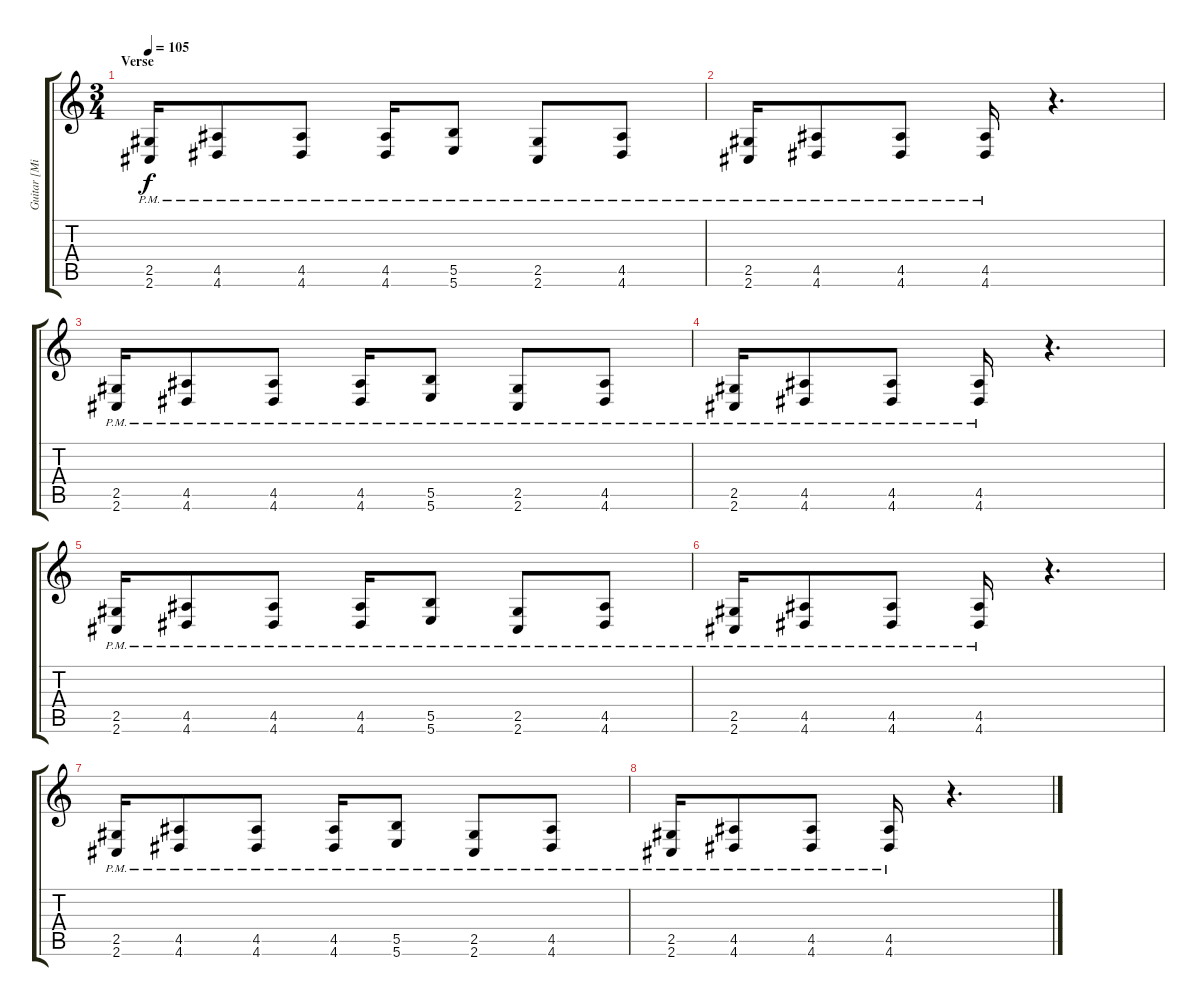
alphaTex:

\track ("Guitar [Mike Smith]" "Guitar [Mi") {instrument distortionguitar}
\staff {score tabs}
\tuning (Db4 Ab3 E3 B2 Gb2 B1) {hide}
\ts (3 4)
\section ("" "Verse")
\tempo 105
\clef g2
\ks c
(2.5 2.6{pm}).16{dy f} (4.5 4.6{pm}).8 (4.5 4.6{pm}).8 (4.5 4.6{pm}).16 (5.5 5.6{pm}).8 (2.5 2.6{pm}).8 (4.5 4.6{pm}).8 |
(2.5 2.6{pm}).16 (4.5 4.6{pm}).8 (4.5 4.6{pm}).8 (4.5 4.6{pm}).16 r.4{d} |
(2.5 2.6{pm}).16 (4.5 4.6{pm}).8 (4.5 4.6{pm}).8 (4.5 4.6{pm}).16 (5.5 5.6{pm}).8 (2.5 2.6{pm}).8 (4.5 4.6{pm}).8 |
(2.5 2.6{pm}).16 (4.5 4.6{pm}).8 (4.5 4.6{pm}).8 (4.5 4.6{pm}).16 r.4{d} |
(2.5 2.6{pm}).16 (4.5 4.6{pm}).8 (4.5 4.6{pm}).8 (4.5 4.6{pm}).16 (5.5 5.6{pm}).8 (2.5 2.6{pm}).8 (4.5 4.6{pm}).8 |
(2.5 2.6{pm}).16 (4.5 4.6{pm}).8 (4.5 4.6{pm}).8 (4.5 4.6{pm}).16 r.4{d} |
(2.5 2.6{pm}).16 (4.5 4.6{pm}).8 (4.5 4.6{pm}).8 (4.5 4.6{pm}).16 (5.5 5.6{pm}).8 (2.5 2.6{pm}).8 (4.5 4.6{pm}).8 |
(2.5 2.6{pm}).16 (4.5 4.6{pm}).8 (4.5 4.6{pm}).8 (4.5 4.6{pm}).16 r.4{d}
